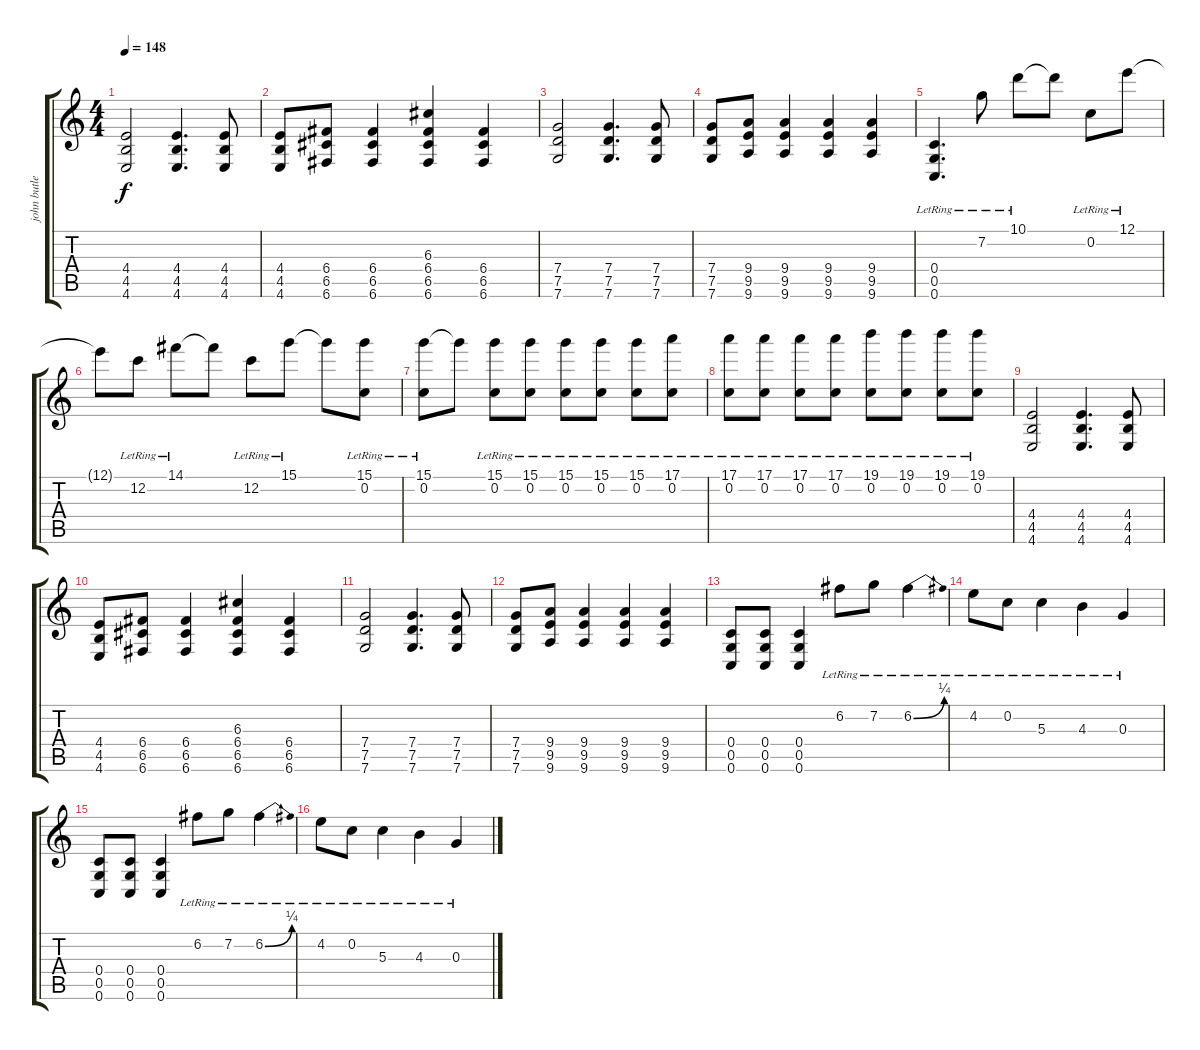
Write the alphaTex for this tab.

\track ("john butler ampliefed 11 string guitare" "john butle") {instrument acousticguitarsteel}
\staff {score tabs}
\tuning (E4 C4 G3 C3 G2 C2) {hide}
\ts (4 4)
\tempo 148
\clef g2
\ks c
(4.4 4.5 4.6).2{dy f} (4.4 4.5 4.6).4{d} (4.4 4.5 4.6).8 |
(4.4 4.5 4.6).8 (6.4 6.5 6.6).8 (6.4 6.5 6.6).4 (6.3 6.4 6.5 6.6).4 (6.4 6.5 6.6).4 |
(7.4 7.5 7.6).2 (7.4 7.5 7.6).4{d} (7.4 7.5 7.6).8 |
(7.4 7.5 7.6).8 (9.4 9.5 9.6).8 (9.4 9.5 9.6).4 (9.4 9.5 9.6).4 (9.4 9.5 9.6).4 |
(0.4{lr} 0.5{lr} 0.6{lr}).4{d} 7.2{lr}.8 10.1{lr}.8 10.1{t}.8 0.2{lr}.8 12.1{lr}.8 |
12.1{t}.8 12.2{lr}.8 14.1{lr}.8 14.1{t}.8 12.2{lr}.8 15.1{lr}.8 15.1{t}.8 (15.1{lr} 0.2{lr}).8 |
(15.1{lr} 0.2{lr}).8 15.1{t}.8 (15.1{lr} 0.2{lr}).8 (15.1{lr} 0.2{lr}).8 (15.1{lr} 0.2{lr}).8 (15.1{lr} 0.2{lr}).8 (15.1{lr} 0.2{lr}).8 (17.1{lr} 0.2{lr}).8 |
(17.1{lr} 0.2{lr}).8 (17.1{lr} 0.2{lr}).8 (17.1{lr} 0.2{lr}).8 (17.1{lr} 0.2{lr}).8 (19.1{lr} 0.2{lr}).8 (19.1{lr} 0.2{lr}).8 (19.1{lr} 0.2{lr}).8 (19.1{lr} 0.2{lr}).8 |
(4.4 4.5 4.6).2 (4.4 4.5 4.6).4{d} (4.4 4.5 4.6).8 |
(4.4 4.5 4.6).8 (6.4 6.5 6.6).8 (6.4 6.5 6.6).4 (6.3 6.4 6.5 6.6).4 (6.4 6.5 6.6).4 |
(7.4 7.5 7.6).2 (7.4 7.5 7.6).4{d} (7.4 7.5 7.6).8 |
(7.4 7.5 7.6).8 (9.4 9.5 9.6).8 (9.4 9.5 9.6).4 (9.4 9.5 9.6).4 (9.4 9.5 9.6).4 |
(0.4 0.5 0.6).8 (0.4 0.5 0.6).8 (0.4 0.5 0.6).4 6.2{lr}.8 7.2{lr}.8 6.2{be (bend 0 0 60 1) lr}.4 |
4.2{lr}.8 0.2{lr}.8 5.3{lr}.4 4.3{lr}.4 0.3{lr}.4 |
(0.4 0.5 0.6).8 (0.4 0.5 0.6).8 (0.4 0.5 0.6).4 6.2{lr}.8 7.2{lr}.8 6.2{be (bend 0 0 60 1) lr}.4 |
4.2{lr}.8 0.2{lr}.8 5.3{lr}.4 4.3{lr}.4 0.3{lr}.4
